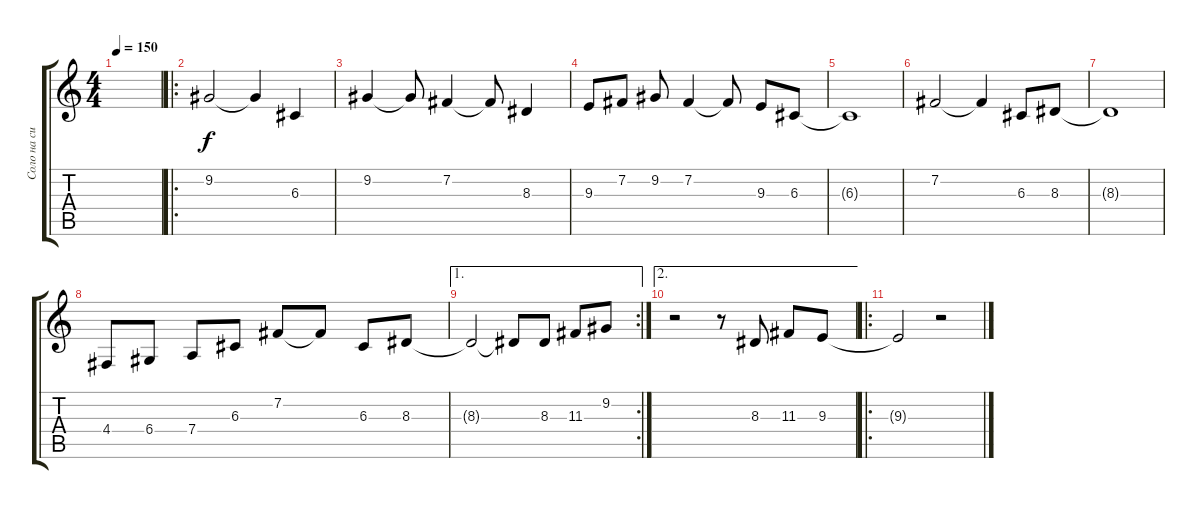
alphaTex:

\track ("Соло на синтезаторе" "Соло на си") {instrument acousticgrandpiano}
\staff {score tabs}
\tuning (E4 B3 G3 D3 A2 E2) {hide}
\ts (4 4)
\tempo 150
\clef g2
\ks c
|
\ro
9.2.2 9.2{t}.4 6.3.4 |
9.2.4 9.2{t}.8 7.2.4 7.2{t}.8 8.3.4 |
9.3.8 7.2.8 9.2.8 7.2.4 7.2{t}.8 9.3.8 6.3.8 |
6.3{t}.1 |
7.2.2 7.2{t}.4 6.3.8 8.3.8 |
8.3{t}.1 |
4.4.8 6.4.8 7.4.8 6.3.8 7.2.8 7.2{t}.8 6.3.8 8.3.8 |
\ae 1
\rc 2
8.3{t}.2 8.3{t}.8 8.3.8 11.3.8 9.2.8 |
\ae 2
r.2 r.8 8.3.8 11.3.8 9.3.8 |
\ro
9.3{t}.2 r.2
